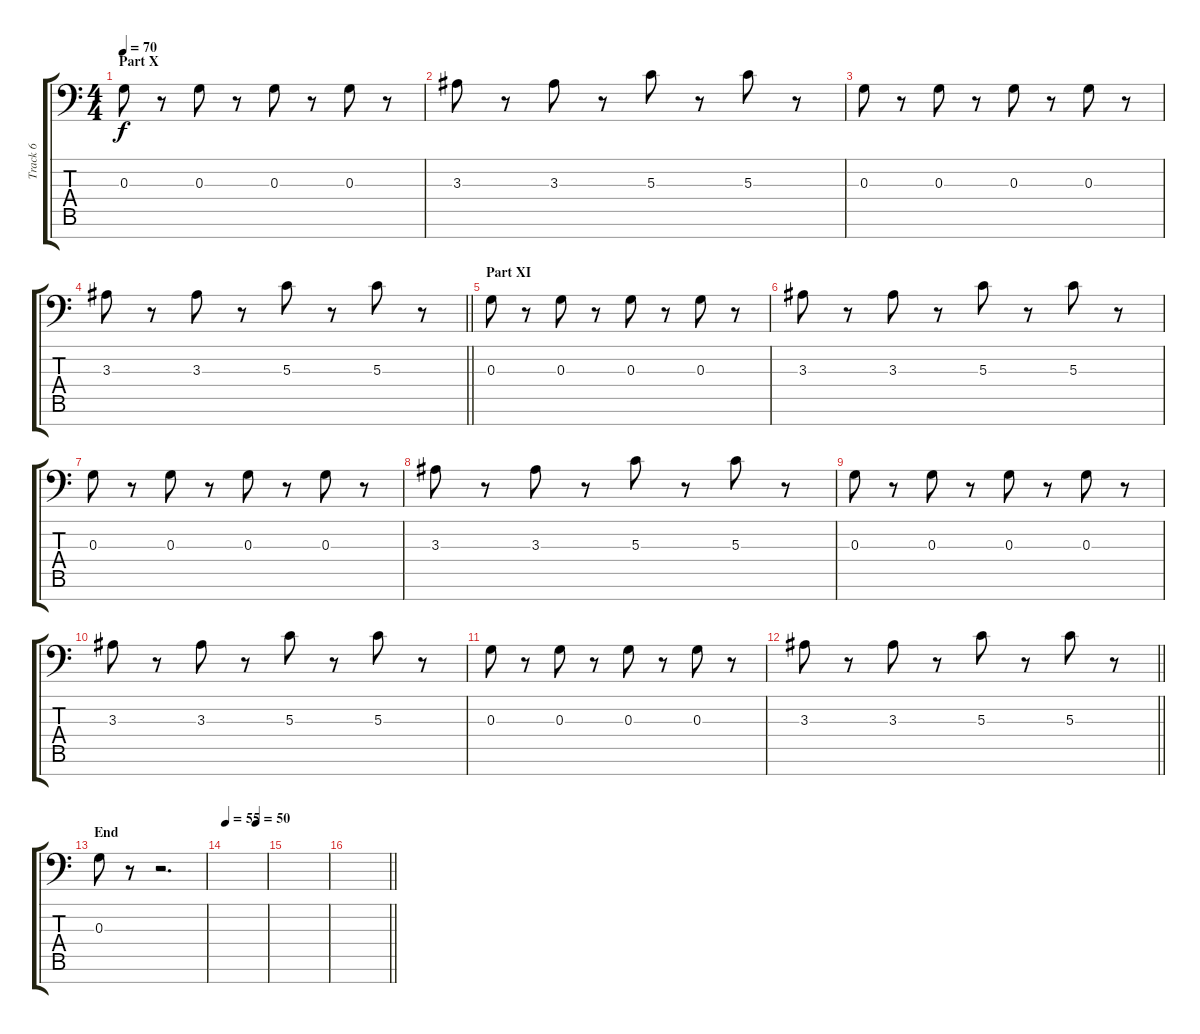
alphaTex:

\track ("Track 6" "Track 6") {instrument choiraahs}
\staff {score tabs}
\tuning (E4 B3 G3 D3 A2 E2 C-1) {hide}
\ts (4 4)
\section ("" "Part X")
\tempo 70
\clef f4
\ks c
0.3.8{dy f} r.8 0.3.8 r.8 0.3.8 r.8 0.3.8 r.8 |
3.3.8 r.8 3.3.8 r.8 5.3.8 r.8 5.3.8 r.8 |
0.3.8 r.8 0.3.8 r.8 0.3.8 r.8 0.3.8 r.8 |
\barLineRight lightlight
3.3.8 r.8 3.3.8 r.8 5.3.8 r.8 5.3.8 r.8 |
\section ("" "Part XI")
0.3.8 r.8 0.3.8 r.8 0.3.8 r.8 0.3.8 r.8 |
3.3.8 r.8 3.3.8 r.8 5.3.8 r.8 5.3.8 r.8 |
0.3.8 r.8 0.3.8 r.8 0.3.8 r.8 0.3.8 r.8 |
3.3.8 r.8 3.3.8 r.8 5.3.8 r.8 5.3.8 r.8 |
0.3.8 r.8 0.3.8 r.8 0.3.8 r.8 0.3.8 r.8 |
3.3.8 r.8 3.3.8 r.8 5.3.8 r.8 5.3.8 r.8 |
0.3.8 r.8 0.3.8 r.8 0.3.8 r.8 0.3.8 r.8 |
\barLineRight lightlight
3.3.8 r.8 3.3.8 r.8 5.3.8 r.8 5.3.8 r.8 |
\section ("" "End")
0.3.8 r.8 r.2{d} |
\tempo 55
\tempo (50 0.75)
|
|
\barLineRight lightlight
